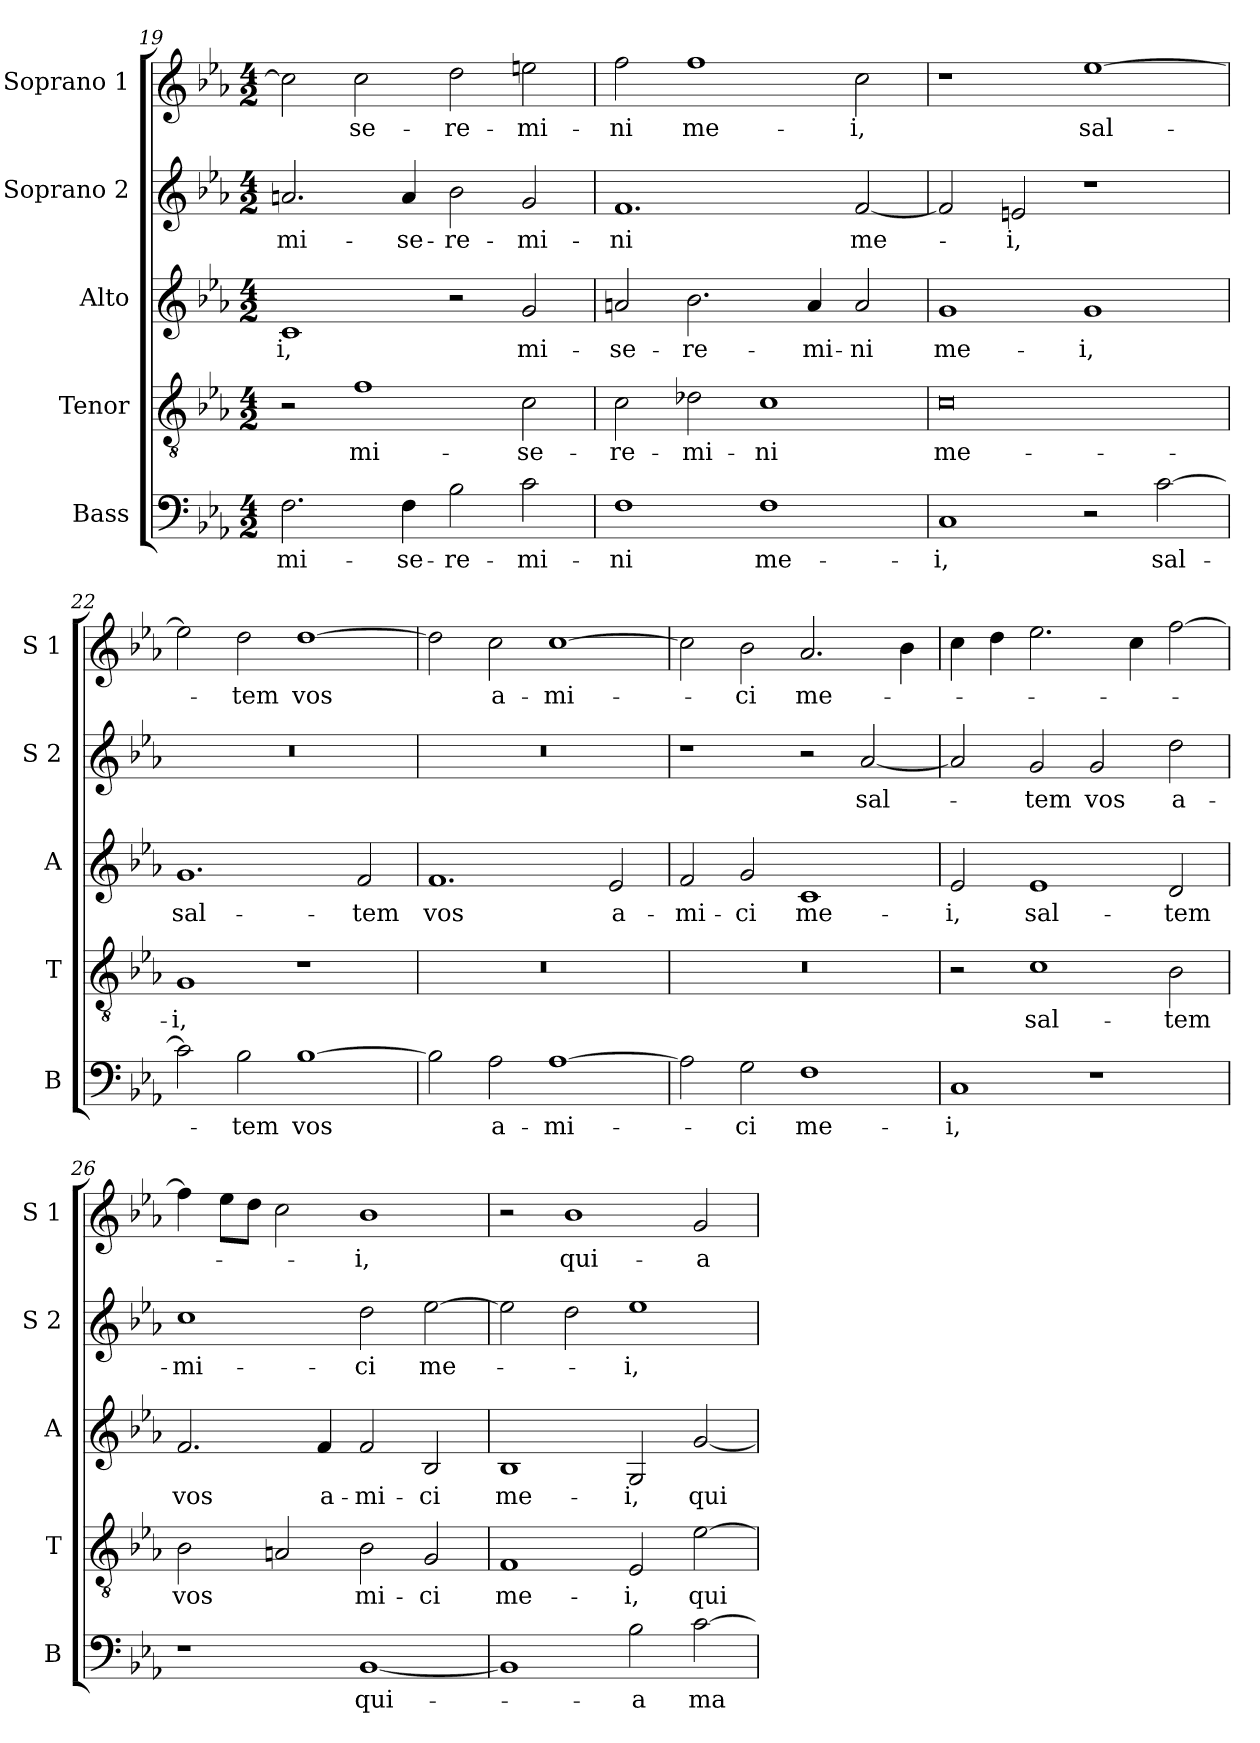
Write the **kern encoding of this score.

**kern	**text	**kern	**text	**kern	**text	**kern	**text	**kern	**text
*part5	*part5	*part4	*part4	*part3	*part3	*part2	*part2	*part1	*part1
*staff5	*staff5	*staff4	*staff4	*staff3	*staff3	*staff2	*staff2	*staff1	*staff1
*I"Bass	*	*I"Tenor	*	*I"Alto	*	*I"Soprano 2	*	*I"Soprano 1	*
*I'B	*	*I'T	*	*I'A	*	*I'S 2	*	*I'S 1	*
*clefF4	*	*clefGv2	*	*clefG2	*	*clefG2	*	*clefG2	*
*k[b-e-a-]	*	*k[b-e-a-]	*	*k[b-e-a-]	*	*k[b-e-a-]	*	*k[b-e-a-]	*
*E-:	*	*E-:	*	*E-:	*	*E-:	*	*E-:	*
*M4/2	*	*M4/2	*	*M4/2	*	*M4/2	*	*M4/2	*
=19	=19	=19	=19	=19	=19	=19	=19	=19	=19
!	!LO:LY:b	!	!	!	!LO:LY:b	!	!LO:LY:b	!	!
2.F\	mi-	2r	.	1c	-i,	2.an/	mi-	2cc\]	.
!	!	!	!LO:LY:b	!	!	!	!	!	!LO:LY:b
.	.	1f	mi-	.	.	.	.	2cc\	-se-
!	!LO:LY:b	!	!	!	!	!	!LO:LY:b	!	!
4F\	-se-	.	.	.	.	4a/	-se-	.	.
!	!LO:LY:b	!	!	!	!	!	!LO:LY:b	!	!LO:LY:b
2B-\	-re-	.	.	2r	.	2b-\	-re-	2dd\	-re-
!	!LO:LY:b	!	!LO:LY:b	!	!LO:LY:b	!	!LO:LY:b	!	!LO:LY:b
2c\	-mi-	2c\	-se-	2g/	mi-	2g/	-mi-	2een\	-mi-
=20	=20	=20	=20	=20	=20	=20	=20	=20	=20
!	!LO:LY:b	!	!LO:LY:b	!	!LO:LY:b	!	!LO:LY:b	!	!LO:LY:b
1F	-ni	2c\	-re-	2an/	-se-	1.f	-ni	2ff\	-ni
!	!	!	!LO:LY:b	!	!LO:LY:b	!	!	!	!LO:LY:b
.	.	2d-X\	-mi-	2.b-\	-re-	.	.	1ff	me-
!	!LO:LY:b	!	!LO:LY:b	!	!	!	!	!	!
1F	me-	1c	-ni	.	.	.	.	.	.
!	!	!	!	!	!LO:LY:b	!	!	!	!
.	.	.	.	4a/	-mi-	.	.	.	.
!	!	!	!	!	!LO:LY:b	!	!LO:LY:b	!	!LO:LY:b
.	.	.	.	2a/	-ni	[2f/	me-	2cc\	-i,
!!LO:LB:g=z
=21	=21	=21	=21	=21	=21	=21	=21	=21	=21
!	!LO:LY:b	!	!LO:LY:b	!	!LO:LY:b	!	!	!	!
1C	-i,	0c	me-	1g	me-	2f/]	.	1r	.
!	!	!	!	!	!	!	!LO:LY:b	!	!
.	.	.	.	.	.	2en/	-i,	.	.
!	!	!	!	!	!LO:LY:b	!	!	!	!LO:LY:b
2r	.	.	.	1g	-i,	1r	.	[1ee-	sal-
!	!LO:LY:b	!	!	!	!	!	!	!	!
[2c\	sal-	.	.	.	.	.	.	.	.
=22	=22	=22	=22	=22	=22	=22	=22	=22	=22
!	!	!	!LO:LY:b	!	!LO:LY:b	!	!	!	!
2c\]	.	1G	-i,	1.g	sal-	0r	.	2ee-\]	.
!	!LO:LY:b	!	!	!	!	!	!	!	!LO:LY:b
2B-\	-tem	.	.	.	.	.	.	2dd\	-tem
!	!LO:LY:b	!	!	!	!	!	!	!	!LO:LY:b
[1B-	vos	1r	.	.	.	.	.	[1dd	vos
!	!	!	!	!	!LO:LY:b	!	!	!	!
.	.	.	.	2f/	-tem	.	.	.	.
=23	=23	=23	=23	=23	=23	=23	=23	=23	=23
!	!	!	!	!	!LO:LY:b	!	!	!	!
2B-\]	.	0r	.	1.f	vos	0r	.	2dd\]	.
!	!LO:LY:b	!	!	!	!	!	!	!	!LO:LY:b
2A-\	a-	.	.	.	.	.	.	2cc\	a-
!	!LO:LY:b	!	!	!	!	!	!	!	!LO:LY:b
[1A-	-mi-	.	.	.	.	.	.	[1cc	-mi-
!	!	!	!	!	!LO:LY:b	!	!	!	!
.	.	.	.	2e-/	a-	.	.	.	.
=24	=24	=24	=24	=24	=24	=24	=24	=24	=24
!	!	!	!	!	!LO:LY:b	!	!	!	!
2A-\]	.	0r	.	2f/	-mi-	1r	.	2cc\]	.
!	!LO:LY:b	!	!	!	!LO:LY:b	!	!	!	!LO:LY:b
2G\	-ci	.	.	2g/	-ci	.	.	2b-\	-ci
!	!LO:LY:b	!	!	!	!LO:LY:b	!	!	!	!LO:LY:b
1F	me-	.	.	1c	me-	2r	.	2.a-/	me-
!	!	!	!	!	!	!	!LO:LY:b	!	!
.	.	.	.	.	.	[2a-/	sal-	.	.
.	.	.	.	.	.	.	.	4b-\	.
=25	=25	=25	=25	=25	=25	=25	=25	=25	=25
!	!LO:LY:b	!	!	!	!LO:LY:b	!	!	!	!
1C	-i,	2r	.	2e-/	-i,	2a-/]	.	4cc\	.
.	.	.	.	.	.	.	.	4dd\	.
!	!	!	!LO:LY:b	!	!LO:LY:b	!	!LO:LY:b	!	!
.	.	1c	sal-	1e-	sal-	2g/	-tem	2.ee-\	.
!	!	!	!	!	!	!	!LO:LY:b	!	!
1r	.	.	.	.	.	2g/	vos	.	.
.	.	.	.	.	.	.	.	4cc\	.
!	!	!	!LO:LY:b	!	!LO:LY:b	!	!LO:LY:b	!	!
.	.	2B-\	-tem	2d/	-tem	2dd\	a-	[2ff\	.
!!LO:LB:g=z
=26	=26	=26	=26	=26	=26	=26	=26	=26	=26
!	!	!	!LO:LY:b	!	!LO:LY:b	!	!LO:LY:b	!	!
1r	.	2B-\	vos	2.f/	vos	1cc	-mi-	4ff\]	.
.	.	.	.	.	.	.	.	8ee-\L	.
.	.	.	.	.	.	.	.	8dd\J	.
.	.	2An/	.	.	.	.	.	2cc\	.
!	!	!	!	!	!LO:LY:b	!	!	!	!
.	.	.	.	4f/	a-	.	.	.	.
!	!LO:LY:b	!	!LO:LY:b	!	!LO:LY:b	!	!LO:LY:b	!	!LO:LY:b
[1BB-	qui-	2B-\	mi-	2f/	-mi-	2dd\	-ci	1b-	-i,
!	!	!	!LO:LY:b	!	!LO:LY:b	!	!LO:LY:b	!	!
.	.	2G/	-ci	2B-/	-ci	[2ee-\	me-	.	.
=27	=27	=27	=27	=27	=27	=27	=27	=27	=27
!	!	!	!LO:LY:b	!	!LO:LY:b	!	!	!	!
1BB-]	.	1F	me-	1B-	me-	2ee-\]	.	2r	.
!	!	!	!	!	!	!	!	!	!LO:LY:b
.	.	.	.	.	.	2dd\	.	1b-	qui-
!	!LO:LY:b	!	!LO:LY:b	!	!LO:LY:b	!	!LO:LY:b	!	!
2B-\	-a	2E-/	-i,	2G/	-i,	1ee-	-i,	.	.
!	!LO:LY:b	!	!LO:LY:b	!	!LO:LY:b	!	!	!	!LO:LY:b
[2c\	ma-	[2e-\	qui-	[2g/	qui-	.	.	2g/	-a
=	=	=	=	=	=	=	=	=	=
*-	*-	*-	*-	*-	*-	*-	*-	*-	*-
